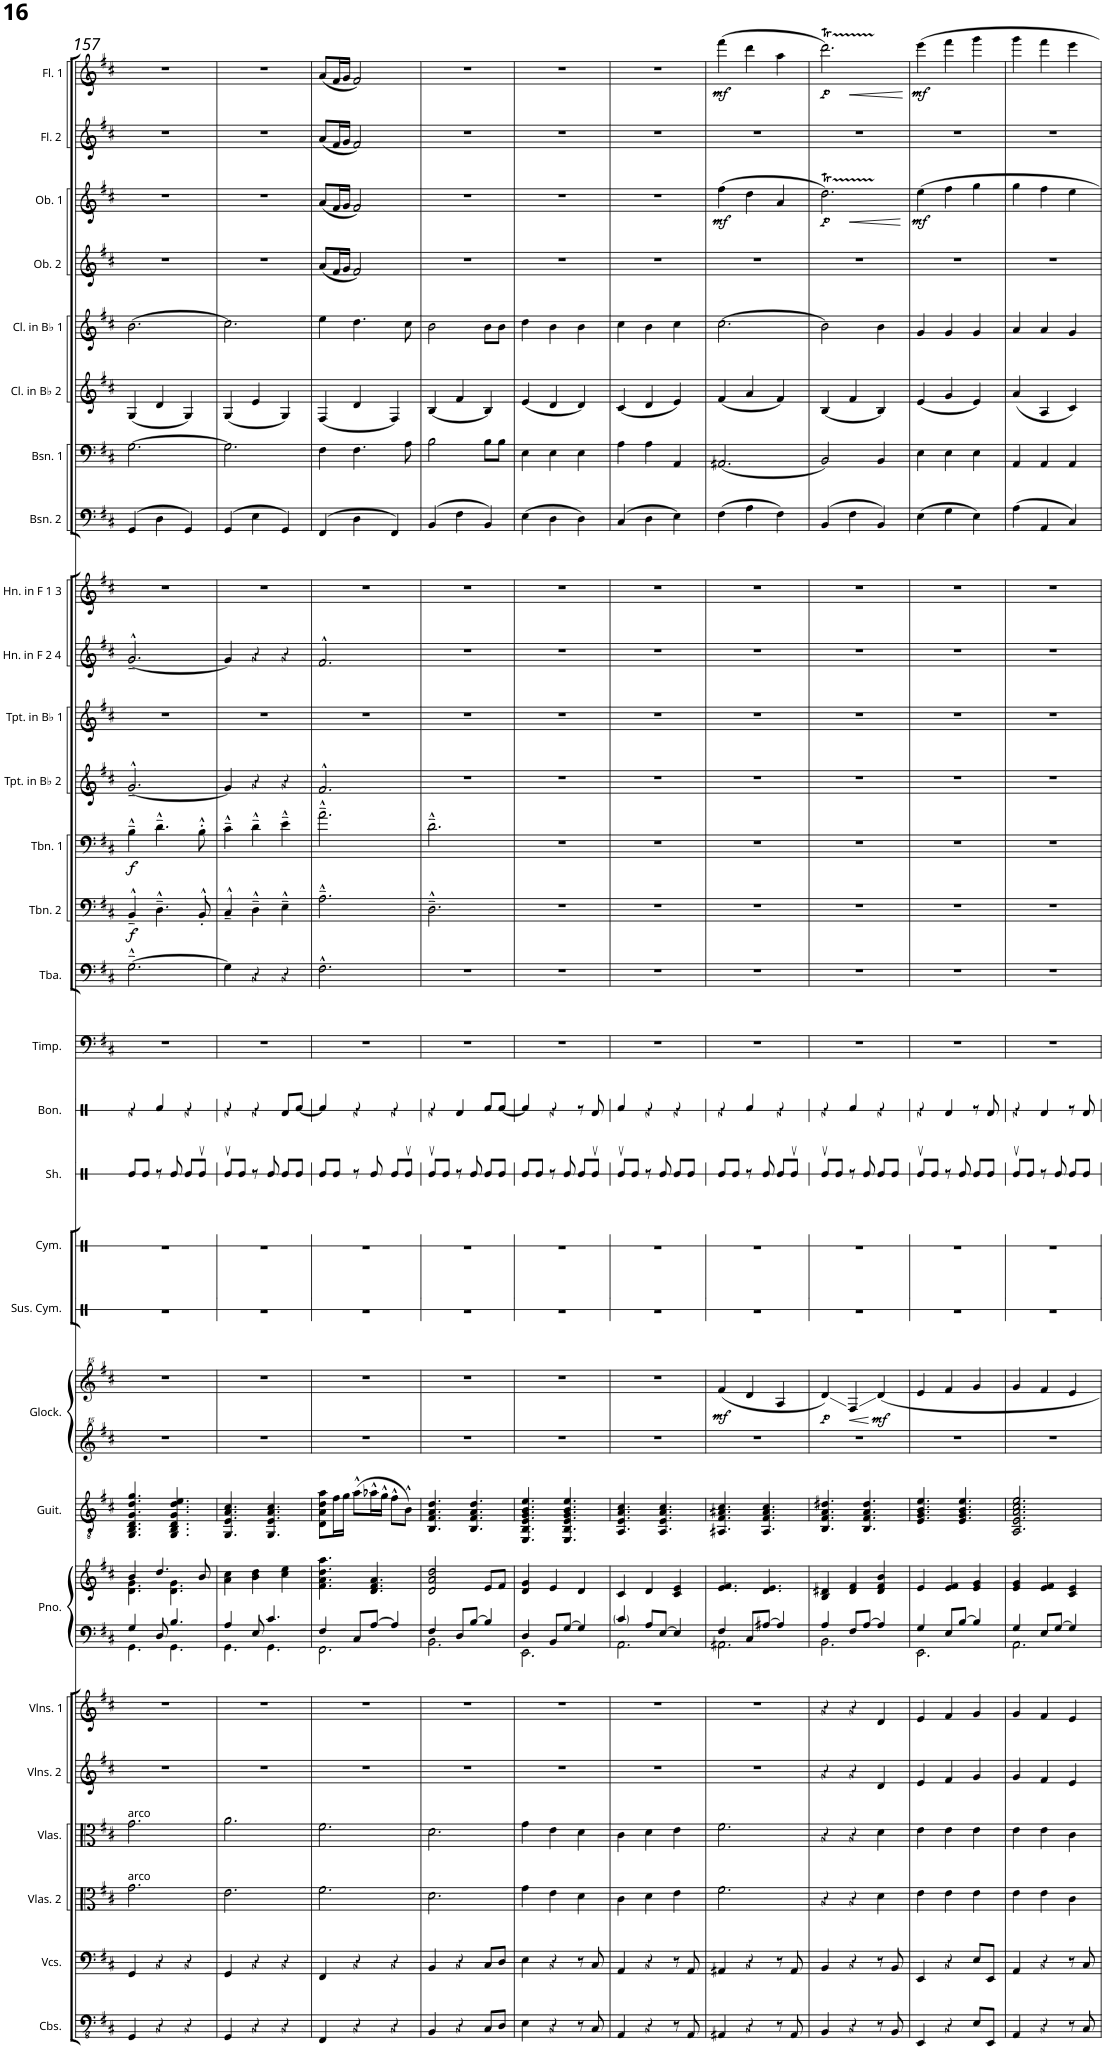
**kern	**kern	**kern	**kern	**kern	**kern	**kern	**kern	**kern	**kern	**kern	**dynam	**kern	**kern	**kern	**kern	**kern	**kern	**kern	**dynam	**kern	**dynam	**kern	**kern	**kern	**kern	**kern	**kern	**kern	**kern	**kern	**kern	**dynam	**kern	**kern	**dynam
*part29	*part28	*part27	*part26	*part25	*part24	*part23	*part23	*part22	*part21	*part21	*part21	*part20	*part19	*part18	*part17	*part16	*part15	*part14	*part14	*part13	*part13	*part12	*part11	*part10	*part9	*part8	*part7	*part6	*part5	*part4	*part3	*part3	*part2	*part1	*part1
*staff31	*staff30	*staff29	*staff28	*staff27	*staff26	*staff25	*staff24	*staff23	*staff22	*staff21	*staff21/22	*staff20	*staff19	*staff18	*staff17	*staff16	*staff15	*staff14	*staff14	*staff13	*staff13	*staff12	*staff11	*staff10	*staff9	*staff8	*staff7	*staff6	*staff5	*staff4	*staff3	*staff3	*staff2	*staff1	*staff1
*I"Contrabasses	*I"Violoncellos	*I"Violas 2	*I"Violas	*I"Violins 2	*I"Violins 1	*I"Piano	*	*I"Classical Guitar	*I"Glockenspiel	*	*	*I"Suspended Cymbal	*I"Cymbals	*I"Shaker	*I"Bongos	*I"Timpani	*I"Tuba	*I"Trombone 2	*	*I"Trombone 1	*	*I"Trumpet in Bb 2	*I"Trumpet in Bb 1	*I"Horn in F 2 &amp; 4	*I"Horn in F 1 &amp; 3	*I"Bassoon 2	*I"Bassoon 1	*I"Clarinet in Bb 2	*I"Clarinet in Bb 1	*I"Oboe 2	*I"Oboe 1	*	*I"Flute 2	*I"Flute 1	*
*I'Cbs.	*I'Vcs.	*I'Vlas. 2	*I'Vlas.	*I'Vlns. 2	*I'Vlns. 1	*I'Pno.	*	*I'Guit.	*I'Glock.	*	*	*I'Sus. Cym.	*I'Cym.	*I'Sh.	*I'Bon.	*I'Timp.	*I'Tba.	*I'Tbn. 2	*	*I'Tbn. 1	*	*I'Tpt. in Bb 2	*I'Tpt. in Bb 1	*I'Hn. in F 2 4	*I'Hn. in F 1 3	*I'Bsn. 2	*I'Bsn. 1	*I'Cl. in Bb 2	*I'Cl. in Bb 1	*I'Ob. 2	*I'Ob. 1	*	*I'Fl. 2	*I'Fl. 1	*
!!LO:PB:g=z
*clefFv4	*clefF4	*clefC3	*clefC3	*clefG2	*clefG2	*clefF4	*clefG2	*clefGv2	*clefG^^2	*clefG^^2	*	*clefX	*clefX	*clefX	*clefX	*clefF4	*clefF4	*clefF4	*	*clefF4	*	*clefG2	*clefG2	*clefG2	*clefG2	*clefF4	*clefF4	*clefG2	*clefG2	*clefG2	*clefG2	*	*clefG2	*clefG2	*
*	*	*	*	*	*	*	*	*	*	*	*	*	*	*	*	*	*	*	*	*	*	*Trd1c2	*Trd1c2	*Trd4c7	*Trd4c7	*	*	*Trd1c2	*Trd1c2	*	*	*	*	*	*
*k[f#c#]	*k[f#c#]	*k[f#c#]	*k[f#c#]	*k[f#c#]	*k[f#c#]	*k[f#c#]	*k[f#c#]	*k[f#c#]	*k[f#c#]	*k[f#c#]	*	*k[]	*k[]	*k[]	*k[]	*k[f#c#]	*k[f#c#]	*k[f#c#]	*	*k[f#c#]	*	*k[f#c#]	*k[f#c#]	*k[f#c#]	*k[f#c#]	*k[f#c#]	*k[f#c#]	*k[f#c#]	*k[f#c#]	*k[f#c#]	*k[f#c#]	*	*k[f#c#]	*k[f#c#]	*
*M3/4	*M3/4	*M3/4	*M3/4	*M3/4	*M3/4	*M3/4	*M3/4	*M3/4	*M3/4	*M3/4	*	*M3/4	*M3/4	*M3/4	*M3/4	*M3/4	*M3/4	*M3/4	*	*M3/4	*	*M3/4	*M3/4	*M3/4	*M3/4	*M3/4	*M3/4	*M3/4	*M3/4	*M3/4	*M3/4	*	*M3/4	*M3/4	*
=157	=157	=157	=157	=157	=157	=157	=157	=157	=157	=157	=157	=157	=157	=157	=157	=157	=157	=157	=157	=157	=157	=157	=157	=157	=157	=157	=157	=157	=157	=157	=157	=157	=157	=157	=157
*	*	*	*	*	*	*^	*^	*	*	*	*	*	*	*	*	*	*	*	*	*	*	*	*	*	*	*	*	*	*	*	*	*	*	*	*
!	!	!	!LO:TX:a:t=arco	!	!	!	!	!	!	!	!	!	!	!	!	!	!	!	!	!	!	!	!	!	!	!	!	!	!	!	!	!	!	!	!	!	!
!	!	!LO:TX:a:t=arco	!	!	!	!	!	!	!	!	!	!	!	!	!	!	!	!	!	!	!	!	!	!	!	!	!	!	!	!	!	!	!	!	!	!	!
!	!	!	!	!	!	!	!	!	!	!	!	!	!	!	!	!	!	!	!	!	!LO:DY:b	!	!LO:DY:b	!	!	!	!	!	!	!	!	!	!	!	!	!	!
4GGG/	4GG/	2.g\	2.g\	2.r	2.r	4G/	4.GG\	4b/	4.d\ 4.g\	4.GG/ 4.BB/ 4.D/ 4.G/ 4.d/ 4.g/	2.r	2.r	.	2.r	2.r	8Re/L	4r	2.r	[2.G~^^\	4BB~^^/	f	4B~^^\	f	[2.g~^^/	2.r	[2.g~^^/	2.r	(4GG/	[2.G\	(4G/	(2.b\	2.r	2.r	.	2.r	2.r	.
.	.	.	.	.	.	.	.	.	.	.	.	.	.	.	.	8Re/J	.	.	.	.	.	.	.	.	.	.	.	.	.	.	.	.	.	.	.	.	.
4r	4r	.	.	.	.	8D/	.	4.dd/	.	.	.	.	.	.	.	8r	4Rf/	.	.	4.D~^^\	.	4.d~^^\	.	.	.	.	.	4D\	.	4d/	.	.	.	.	.	.	.
.	.	.	.	.	.	4.B/	4.GG\	.	4.d\ 4.g\	4.GG/ 4.BB/ 4.D/ 4.G/ 4.d/ 4.e/	.	.	.	.	.	8Re/	.	.	.	.	.	.	.	.	.	.	.	.	.	.	.	.	.	.	.	.	.
4r	4r	.	.	.	.	.	.	.	.	.	.	.	.	.	.	8Re/L	4r	.	.	.	.	.	.	.	.	.	.	4GG/)	.	4G/)	.	.	.	.	.	.	.
.	.	.	.	.	.	.	.	8b/	.	.	.	.	.	.	.	8Rev/J	.	.	.	8BB'^^/	.	8B'^^\	.	.	.	.	.	.	.	.	.	.	.	.	.	.	.
*	*	*	*	*	*	*	*	*v	*v	*	*	*	*	*	*	*	*	*	*	*	*	*	*	*	*	*	*	*	*	*	*	*	*	*	*	*	*
=158	=158	=158	=158	=158	=158	=158	=158	=158	=158	=158	=158	=158	=158	=158	=158	=158	=158	=158	=158	=158	=158	=158	=158	=158	=158	=158	=158	=158	=158	=158	=158	=158	=158	=158	=158	=158
4GGG/	4GG/	2.e\	2.a\	2.r	2.r	4A/	4.GG\	4a\ 4cc#\	4.GG/ 4.E/ 4.A/ 4.c#/	2.r	2.r	.	2.r	2.r	8Rev/L	4r	2.r	4G\]	4C#~^^/	.	4c#~^^\	.	4g/]	2.r	4g/]	2.r	(4GG/	2.G\]	(4G/	2.cc#\)	2.r	2.r	.	2.r	2.r	.
.	.	.	.	.	.	.	.	.	.	.	.	.	.	.	8Re/J	.	.	.	.	.	.	.	.	.	.	.	.	.	.	.	.	.	.	.	.	.
4r	4r	.	.	.	.	8E/	.	4b\ 4dd\	.	.	.	.	.	.	8r	4r	.	4r	4D~^^\	.	4d~^^\	.	4r	.	4r	.	4E\	.	4e/	.	.	.	.	.	.	.
.	.	.	.	.	.	4.c#/	4.GG\	.	4.GG/ 4.E/ 4.A/ 4.c#/	.	.	.	.	.	8Re/	.	.	.	.	.	.	.	.	.	.	.	.	.	.	.	.	.	.	.	.	.
4r	4r	.	.	.	.	.	.	4cc#\ 4ee\	.	.	.	.	.	.	8Re/L	8Rd/L	.	4r	4E~^^\	.	4e~^^\	.	4r	.	4r	.	4GG/)	.	4G/)	.	.	.	.	.	.	.
.	.	.	.	.	.	.	.	.	.	.	.	.	.	.	8Re/J	[8Rf/J	.	.	.	.	.	.	.	.	.	.	.	.	.	.	.	.	.	.	.	.
=159	=159	=159	=159	=159	=159	=159	=159	=159	=159	=159	=159	=159	=159	=159	=159	=159	=159	=159	=159	=159	=159	=159	=159	=159	=159	=159	=159	=159	=159	=159	=159	=159	=159	=159	=159	=159
4FFF#/	4FF#/	2.f#\	2.f#\	2.r	2.r	4F#/	2.FF#\	4.f#\ 4.a\ 4.dd\ 4.aa\	8D\ 8A\ 8d\ 8a\L	2.r	2.r	.	2.r	2.r	8Re/L	4Rf/]	2.r	2.F#^^\	2.A~^^\	.	2.a~^^\	.	2.f#^^/	2.r	2.f#^^/	2.r	(4FF#/	4F#\	(4F#/	4ee\	(8a/L	(8a/L	.	(8a/L	(8a/L	.
.	.	.	.	.	.	.	.	.	16f#\L	.	.	.	.	.	8Re/J	.	.	.	.	.	.	.	.	.	.	.	.	.	.	.	16f#/L	16f#/L	.	16f#/L	16f#/L	.
.	.	.	.	.	.	.	.	.	16g\JJ	.	.	.	.	.	.	.	.	.	.	.	.	.	.	.	.	.	.	.	.	.	16g/JJ	16g/JJ	.	16g/JJ	16g/JJ	.
4r	4r	.	.	.	.	8C#/L	.	.	(8a^^\L	.	.	.	.	.	8r	4r	.	.	.	.	.	.	.	.	.	.	4D\	4.F#\	4d/	4.dd\	2f#/)	2f#/)	.	2f#/)	2f#/)	.
.	.	.	.	.	.	[8A/J	.	4.d/ 4.f#/ 4.a/	16a-X^^\L	.	.	.	.	.	8Re/	.	.	.	.	.	.	.	.	.	.	.	.	.	.	.	.	.	.	.	.	.
.	.	.	.	.	.	.	.	.	16g^^\JJ	.	.	.	.	.	.	.	.	.	.	.	.	.	.	.	.	.	.	.	.	.	.	.	.	.	.	.
4r	4r	.	.	.	.	4A/]	.	.	8f#^^\L	.	.	.	.	.	8Re/L	4r	.	.	.	.	.	.	.	.	.	.	4FF#/)	.	4F#/)	.	.	.	.	.	.	.
.	.	.	.	.	.	.	.	.	8B^^\J)	.	.	.	.	.	8Rev/J	.	.	.	.	.	.	.	.	.	.	.	.	8A\	.	8cc#\	.	.	.	.	.	.
=160	=160	=160	=160	=160	=160	=160	=160	=160	=160	=160	=160	=160	=160	=160	=160	=160	=160	=160	=160	=160	=160	=160	=160	=160	=160	=160	=160	=160	=160	=160	=160	=160	=160	=160	=160	=160
4BBB/	4BB/	2.d\	2.d\	2.r	2.r	4F#/	2.BB\	2d/ 2a/ 2dd/	4.BB/ 4.F#/ 4.A/ 4.d/	2.r	2.r	.	2.r	2.r	8Rev/L	4r	2.r	2.r	2.D~^^\	.	2.d~^^\	.	2.r	2.r	2.r	2.r	(4BB/	2B\	(4B/	2b\	2.r	2.r	.	2.r	2.r	.
.	.	.	.	.	.	.	.	.	.	.	.	.	.	.	8Re/J	.	.	.	.	.	.	.	.	.	.	.	.	.	.	.	.	.	.	.	.	.
4r	4r	.	.	.	.	8D/L	.	.	.	.	.	.	.	.	8r	4Rd/	.	.	.	.	.	.	.	.	.	.	4F#\	.	4f#/	.	.	.	.	.	.	.
.	.	.	.	.	.	[8B/J	.	.	4.BB/ 4.F#/ 4.A/ 4.d/	.	.	.	.	.	8Re/	.	.	.	.	.	.	.	.	.	.	.	.	.	.	.	.	.	.	.	.	.
8CC#/L	8C#/L	.	.	.	.	4B/]	.	8e/L	.	.	.	.	.	.	8Re/L	8Rf/L	.	.	.	.	.	.	.	.	.	.	4BB/)	8B\L	4B/)	8b\L	.	.	.	.	.	.
8DD/J	8D/J	.	.	.	.	.	.	8f#/J	.	.	.	.	.	.	8Re/J	[8Rf/J	.	.	.	.	.	.	.	.	.	.	.	8B\J	.	8b\J	.	.	.	.	.	.
=161	=161	=161	=161	=161	=161	=161	=161	=161	=161	=161	=161	=161	=161	=161	=161	=161	=161	=161	=161	=161	=161	=161	=161	=161	=161	=161	=161	=161	=161	=161	=161	=161	=161	=161	=161	=161
4EE\	4E\	4g\	4g\	2.r	2.r	4D/	2.EE\	4d/ 4g/	4.EE/ 4.BB/ 4.E/ 4.G/ 4.B/ 4.e/	2.r	2.r	.	2.r	2.r	8Re/L	4Rf/]	2.r	2.r	2.r	.	2.r	.	2.r	2.r	2.r	2.r	(4E\	4E\	(4e/	4dd\	2.r	2.r	.	2.r	2.r	.
.	.	.	.	.	.	.	.	.	.	.	.	.	.	.	8Re/J	.	.	.	.	.	.	.	.	.	.	.	.	.	.	.	.	.	.	.	.	.
4r	4r	4e\	4e\	.	.	8BB/L	.	4e/	.	.	.	.	.	.	8r	4r	.	.	.	.	.	.	.	.	.	.	4D\	4E\	4d/	4b\	.	.	.	.	.	.
.	.	.	.	.	.	[8G/J	.	.	4.EE/ 4.BB/ 4.E/ 4.G/ 4.B/ 4.e/	.	.	.	.	.	8Re/	.	.	.	.	.	.	.	.	.	.	.	.	.	.	.	.	.	.	.	.	.
8r	8r	4d\	4d\	.	.	4G/]	.	4d/	.	.	.	.	.	.	8Re/L	8r	.	.	.	.	.	.	.	.	.	.	4D\)	4E\	4d/)	4b\	.	.	.	.	.	.
8CC#/	8C#/	.	.	.	.	.	.	.	.	.	.	.	.	.	8Rev/J	8Rd/	.	.	.	.	.	.	.	.	.	.	.	.	.	.	.	.	.	.	.	.
=162	=162	=162	=162	=162	=162	=162	=162	=162	=162	=162	=162	=162	=162	=162	=162	=162	=162	=162	=162	=162	=162	=162	=162	=162	=162	=162	=162	=162	=162	=162	=162	=162	=162	=162	=162	=162
4AAA/	4AA/	4c#\	4c#\	2.r	2.r	4c#/	2.AA\	4c#/	4.AA/ 4.E/ 4.A/ 4.c#/	2.r	2.r	.	2.r	2.r	8Rev/L	4Rf/	2.r	2.r	2.r	.	2.r	.	2.r	2.r	2.r	2.r	(4C#/	4A\	(4c#/	4cc#\	2.r	2.r	.	2.r	2.r	.
.	.	.	.	.	.	.	.	.	.	.	.	.	.	.	8Re/J	.	.	.	.	.	.	.	.	.	.	.	.	.	.	.	.	.	.	.	.	.
4r	4r	4d\	4d\	.	.	8A/L	.	4d/	.	.	.	.	.	.	8r	4r	.	.	.	.	.	.	.	.	.	.	4D\	4A\	4d/	4b\	.	.	.	.	.	.
.	.	.	.	.	.	[8E/J	.	.	4.AA/ 4.E/ 4.A/ 4.c#/	.	.	.	.	.	8Re/	.	.	.	.	.	.	.	.	.	.	.	.	.	.	.	.	.	.	.	.	.
8r	8r	4e\	4e\	.	.	4E/]	.	4c#/ 4e/	.	.	.	.	.	.	8Re/L	4r	.	.	.	.	.	.	.	.	.	.	4E\)	4AA/	4e/)	4cc#\	.	.	.	.	.	.
8AAA/	8AA/	.	.	.	.	.	.	.	.	.	.	.	.	.	8Re/J	.	.	.	.	.	.	.	.	.	.	.	.	.	.	.	.	.	.	.	.	.
=163	=163	=163	=163	=163	=163	=163	=163	=163	=163	=163	=163	=163	=163	=163	=163	=163	=163	=163	=163	=163	=163	=163	=163	=163	=163	=163	=163	=163	=163	=163	=163	=163	=163	=163	=163	=163
!	!	!	!	!	!	!	!	!	!	!	!	!LO:DY:b	!	!	!	!	!	!	!	!	!	!	!	!	!	!	!	!	!	!	!	!	!LO:DY:b	!	!	!LO:DY:b
4AAA#X/	4AA#X/	2.f#\	2.f#\	2.r	2.r	4F#/	2.AA#X\	4.e/ 4.f#/	4.AA#X/ 4.F#/ 4.A#X/ 4.c#/	2.r	(4fff#/	mf	2.r	2.r	8Re/L	4r	2.r	2.r	2.r	.	2.r	.	2.r	2.r	2.r	2.r	(4F#\	(2.AA#X/	(4f#/	(2.cc#\	2.r	(4ff#\	mf	2.r	(4fff#\	mf
.	.	.	.	.	.	.	.	.	.	.	.	.	.	.	8Re/J	.	.	.	.	.	.	.	.	.	.	.	.	.	.	.	.	.	.	.	.	.
4r	4r	.	.	.	.	8C#/L	.	.	.	.	4ddd/	.	.	.	8r	4Rf/	.	.	.	.	.	.	.	.	.	.	4A\	.	4a/	.	.	4dd\	.	.	4ddd\	.
.	.	.	.	.	.	[8A#X/J	.	4.d/ 4.e/	4.AA#/ 4.F#/ 4.A#/ 4.c#/	.	.	.	.	.	8Re/	.	.	.	.	.	.	.	.	.	.	.	.	.	.	.	.	.	.	.	.	.
8r	8r	.	.	.	.	4A#/]	.	.	.	.	4aa/	.	.	.	8Re/L	4r	.	.	.	.	.	.	.	.	.	.	4F#\)	.	4f#/)	.	.	4a/	.	.	4aa\	.
8AAA#/	8AA#/	.	.	.	.	.	.	.	.	.	.	.	.	.	8Rev/J	.	.	.	.	.	.	.	.	.	.	.	.	.	.	.	.	.	.	.	.	.
=164	=164	=164	=164	=164	=164	=164	=164	=164	=164	=164	=164	=164	=164	=164	=164	=164	=164	=164	=164	=164	=164	=164	=164	=164	=164	=164	=164	=164	=164	=164	=164	=164	=164	=164	=164	=164
!	!	!	!	!	!	!	!	!	!	!	!	!LO:DY:b	!	!	!	!	!	!	!	!	!	!	!	!	!	!	!	!	!	!	!	!	!LO:DY:b	!	!	!LO:DY:b
4BBB/	4BB/	4r	4r	4r	4r	4A/	2.BB\	4B/ 4d#X/	4.BB/ 4.F#/ 4.A/ 4.d#X/	2.r	4ddd/)	p	2.r	2.r	8Rev/L	4r	2.r	2.r	2.r	.	2.r	.	2.r	2.r	2.r	2.r	(4BB/	2BB/)	(4B/	2b\)	2.r	2.ddT\)	p	2.r	2.dddT\)	p
.	.	.	.	.	.	.	.	.	.	.	.	.	.	.	8Re/J	.	.	.	.	.	.	.	.	.	.	.	.	.	.	.	.	.	.	.	.	.
4r	4r	4r	4r	4r	4r	8F#/L	.	4d#/ 4f#/	.	.	4ff#/	.	.	.	8r	4Rf/	.	.	.	.	.	.	.	.	.	.	4F#\	.	4f#/	.	.	.	.	.	.	.
.	.	.	.	.	.	[8A/J	.	.	4.BB/ 4.F#/ 4.A/ 4.d#/	.	.	.	.	.	8Re/	.	.	.	.	.	.	.	.	.	.	.	.	.	.	.	.	.	.	.	.	.
!	!	!	!	!	!	!	!	!	!	!	!	!LO:DY:b	!	!	!	!	!	!	!	!	!	!	!	!	!	!	!	!	!	!	!	!	!	!	!	!
8r	8r	4d\	4d\	4d/	4d/	4A/]	.	4d#/ 4f#/ 4b/	.	.	4ddd/	mf	.	.	8Re/L	4r	.	.	.	.	.	.	.	.	.	.	4BB/)	4BB/	4B/)	4b\	.	.	.	.	.	.
8BBB/	8BB/	.	.	.	.	.	.	.	.	.	.	.	.	.	8Re/J	.	.	.	.	.	.	.	.	.	.	.	.	.	.	.	.	.	.	.	.	.
=165	=165	=165	=165	=165	=165	=165	=165	=165	=165	=165	=165	=165	=165	=165	=165	=165	=165	=165	=165	=165	=165	=165	=165	=165	=165	=165	=165	=165	=165	=165	=165	=165	=165	=165	=165	=165
!	!	!	!	!	!	!	!	!	!	!	!	!	!	!	!	!	!	!	!	!	!	!	!	!	!	!	!	!	!	!	!	!	!LO:DY:b	!	!	!LO:DY:b
4EEE/	4EE/	4e\	4e\	4e/	4e/	4G/	2.EE\	4e/	4.E/ 4.G/ 4.B/ 4.e/	2.r	4eee/	.	2.r	2.r	8Rev/L	4r	2.r	2.r	2.r	.	2.r	.	2.r	2.r	2.r	2.r	(4E\	4E\	(4e/	4g/	2.r	4ee\	mf	2.r	4eee\	mf
.	.	.	.	.	.	.	.	.	.	.	.	.	.	.	8Re/J	.	.	.	.	.	.	.	.	.	.	.	.	.	.	.	.	.	.	.	.	.
4r	4r	4e\	4e\	4f#/	4f#/	8E/L	.	4e/ 4f#/	.	.	4fff#/	.	.	.	8r	4Rd/	.	.	.	.	.	.	.	.	.	.	4G\	4E\	4g/	4g/	.	4ff#\	.	.	4fff#\	.
.	.	.	.	.	.	[8B/J	.	.	4.E/ 4.G/ 4.B/ 4.e/	.	.	.	.	.	8Re/	.	.	.	.	.	.	.	.	.	.	.	.	.	.	.	.	.	.	.	.	.
8EE/L	8E/L	4e\	4e\	4g/	4g/	4B/]	.	4e/ 4g/	.	.	4ggg/	.	.	.	8Re/L	8r	.	.	.	.	.	.	.	.	.	.	4E\)	4E\	4e/)	4g/	.	4gg\	.	.	4ggg\	.
8EEE/J	8EE/J	.	.	.	.	.	.	.	.	.	.	.	.	.	8Re/J	8Rd/	.	.	.	.	.	.	.	.	.	.	.	.	.	.	.	.	.	.	.	.
=166	=166	=166	=166	=166	=166	=166	=166	=166	=166	=166	=166	=166	=166	=166	=166	=166	=166	=166	=166	=166	=166	=166	=166	=166	=166	=166	=166	=166	=166	=166	=166	=166	=166	=166	=166	=166
4AAA/	4AA/	4e\	4e\	4g/	4g/	4G/	2.AA\	4e/ 4g/	2.AA/ 2.E/ 2.A/ 2.c#/ 2.e/	2.r	4ggg/	.	2.r	2.r	8Rev/L	4r	2.r	2.r	2.r	.	2.r	.	2.r	2.r	2.r	2.r	(4A\	4AA/	(4a/	4a/	2.r	4gg\	.	2.r	4ggg\	.
.	.	.	.	.	.	.	.	.	.	.	.	.	.	.	8Re/J	.	.	.	.	.	.	.	.	.	.	.	.	.	.	.	.	.	.	.	.	.
4r	4r	4e\	4e\	4f#/	4f#/	8E/L	.	4e/ 4f#/	.	.	4fff#/	.	.	.	8r	4Rd/	.	.	.	.	.	.	.	.	.	.	4AA/	4AA/	4A/	4a/	.	4ff#\	.	.	4fff#\	.
.	.	.	.	.	.	[8G/J	.	.	.	.	.	.	.	.	8Re/	.	.	.	.	.	.	.	.	.	.	.	.	.	.	.	.	.	.	.	.	.
8r	8r	4c#\	4c#\	4e/	4e/	4G/]	.	4c#/ 4e/	.	.	4eee/	.	.	.	8Re/L	8r	.	.	.	.	.	.	.	.	.	.	4C#/)	4AA/	4c#/)	4g/	.	4ee\	.	.	4eee\	.
8CC#/	8C#/	.	.	.	.	.	.	.	.	.	.	.	.	.	8Re/J	8Rd/	.	.	.	.	.	.	.	.	.	.	.	.	.	.	.	.	.	.	.	.
*	*	*	*	*	*	*v	*v	*	*	*	*	*	*	*	*	*	*	*	*	*	*	*	*	*	*	*	*	*	*	*	*	*	*	*	*	*
=	=	=	=	=	=	=	=	=	=	=	=	=	=	=	=	=	=	=	=	=	=	=	=	=	=	=	=	=	=	=	=	=	=	=	=
*-	*-	*-	*-	*-	*-	*-	*-	*-	*-	*-	*-	*-	*-	*-	*-	*-	*-	*-	*-	*-	*-	*-	*-	*-	*-	*-	*-	*-	*-	*-	*-	*-	*-	*-	*-
